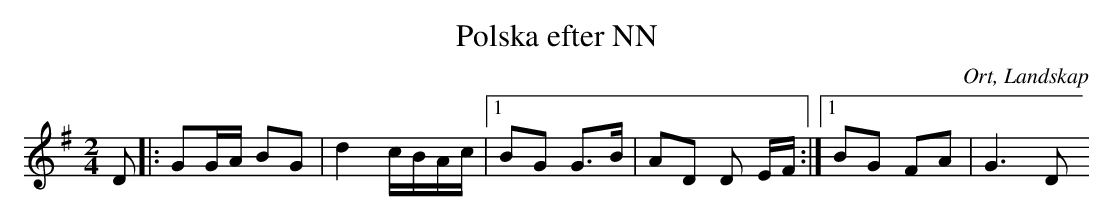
X:1
T:Polska efter NN
O:Ort, Landskap
M:2/4
L:1/8
K:G
D|: GG/2A/2 BG | d2 c/2B/2A/2c/2 |1 BG G3/2B/2 | AD D E/2F/2  :|1 BG FA | G3 D
